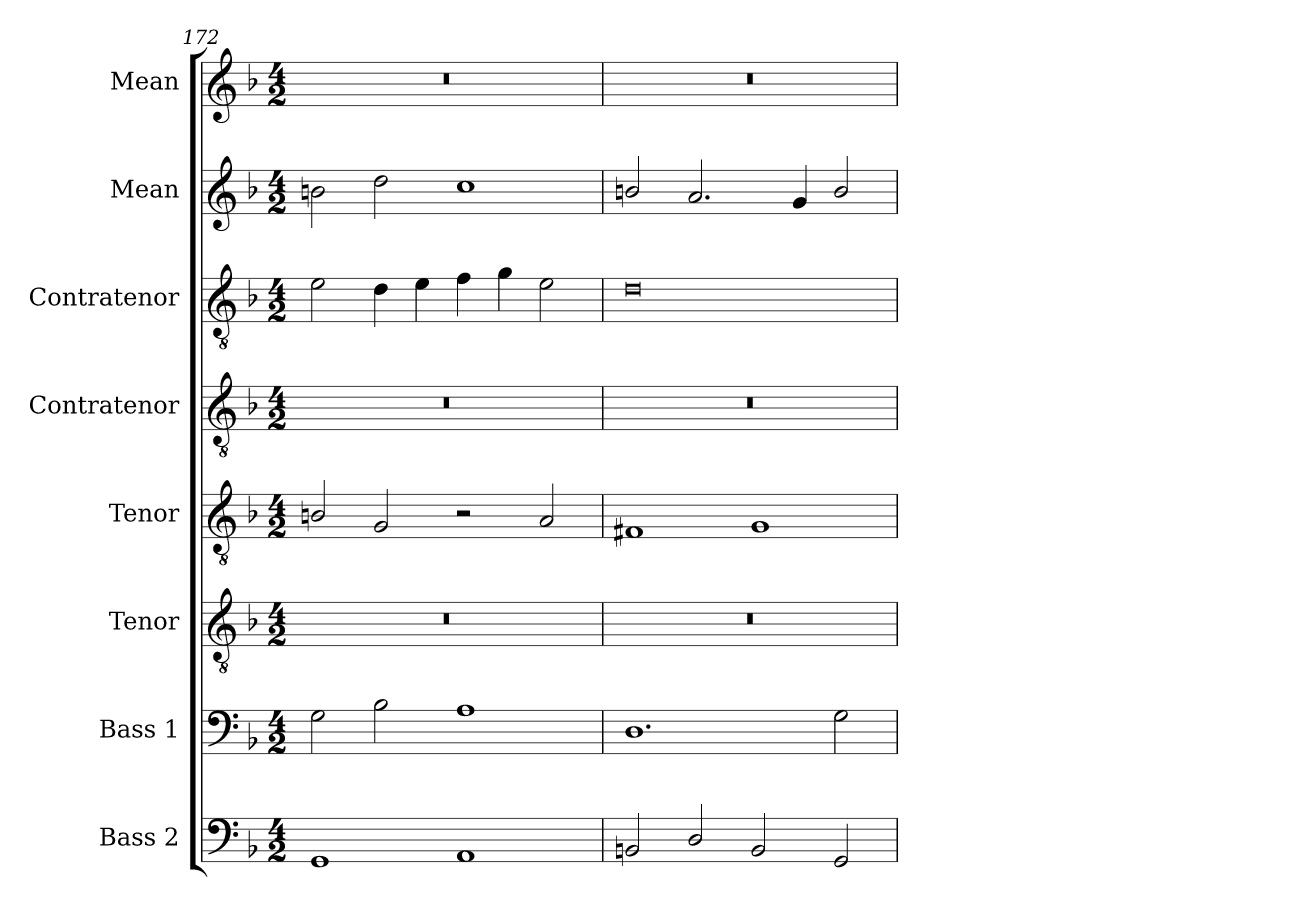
**kern	**kern	**kern	**kern	**kern	**kern	**kern	**kern
*part8	*part7	*part6	*part5	*part4	*part3	*part2	*part1
*staff8	*staff7	*staff6	*staff5	*staff4	*staff3	*staff2	*staff1
*I"Bass 2	*I"Bass 1	*I"Tenor	*I"Tenor	*I"Contratenor	*I"Contratenor	*I"Mean	*I"Mean
*I'B2.	*I'B1.	*I'T.	*I'T.	*I'Ct.	*I'Ct.	*I'M.	*I'M.
*clefF4	*clefF4	*clefGv2	*clefGv2	*clefGv2	*clefGv2	*clefG2	*clefG2
*	*	*ITrd7c12	*ITrd7c12	*ITrd7c12	*ITrd7c12	*	*
*k[b-]	*k[b-]	*k[b-]	*k[b-]	*k[b-]	*k[b-]	*k[b-]	*k[b-]
*F:	*F:	*F:	*F:	*F:	*F:	*F:	*F:
*M4/2	*M4/2	*M4/2	*M4/2	*M4/2	*M4/2	*M4/2	*M4/2
=172	=172	=172	=172	=172	=172	=172	=172
!	!	!LO:N:vis=1	!	!LO:N:vis=1	!	!	!LO:N:vis=1
1GGi	2Gi\	0r	2BBni/	0r	2Ei\	2bni\	0r
.	2B-i\	.	2GGi/	.	4Di\	2ddi\	.
.	.	.	.	.	4Ei\	.	.
1AAi	1Ai	.	2r	.	4Fi\	1cci	.
.	.	.	.	.	4Gi\	.	.
.	.	.	2AAi/	.	2Ei\	.	.
=173	=173	=173	=173	=173	=173	=173	=173
!	!	!LO:N:vis=1	!	!LO:N:vis=1	!	!	!LO:N:vis=1
2BBni/	1.Di	0r	1FF#Xi	0r	0Di	2bni/	0r
2Di/	.	.	.	.	.	2.ai/	.
2BBi/	.	.	1GGi	.	.	.	.
.	.	.	.	.	.	4gi/	.
2GGi/	2Gi\	.	.	.	.	2bi/	.
=	=	=	=	=	=	=	=
*-	*-	*-	*-	*-	*-	*-	*-
